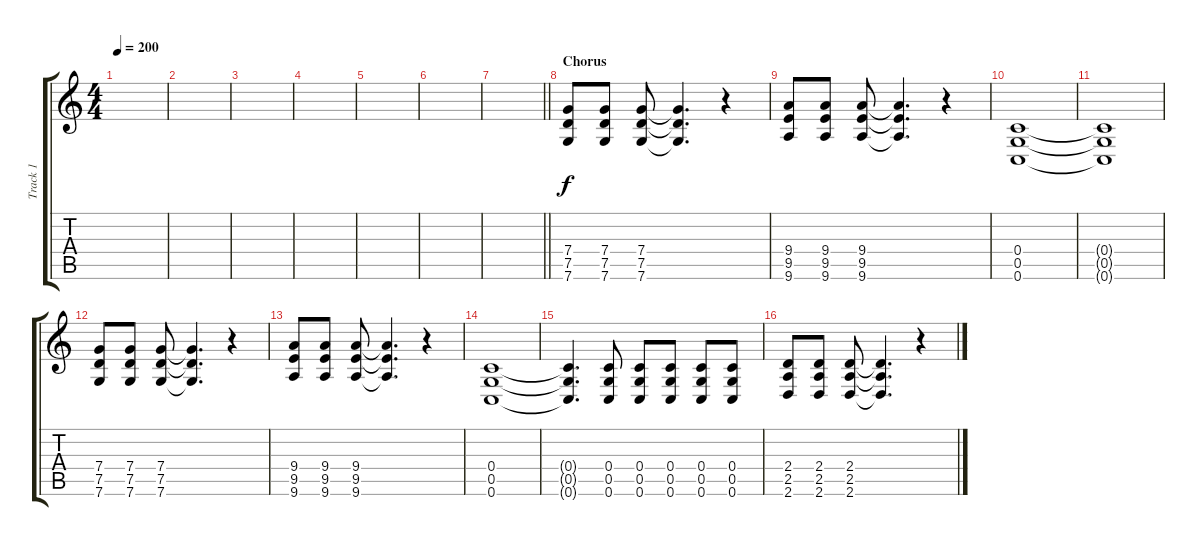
\track ("Track 1" "Track 1") {instrument distortionguitar}
\staff {score tabs}
\tuning (D4 A3 F3 C3 G2 C2) {hide}
\ts (4 4)
\tempo 200
\clef g2
\ks c
|
|
|
|
|
|
\barLineRight lightlight
|
\section ("" "Chorus")
(7.4 7.5 7.6).8 (7.4 7.5 7.6).8 (7.4 7.5 7.6).8 (7.4{t} 7.5{t} 7.6{t}).4{d} r.4 |
(9.4 9.5 9.6).8 (9.4 9.5 9.6).8 (9.4 9.5 9.6).8 (9.4{t} 9.5{t} 9.6{t}).4{d} r.4 |
(0.4 0.5 0.6).1 |
(0.4{t} 0.5{t} 0.6{t}).1 |
(7.4 7.5 7.6).8 (7.4 7.5 7.6).8 (7.4 7.5 7.6).8 (7.4{t} 7.5{t} 7.6{t}).4{d} r.4 |
(9.4 9.5 9.6).8 (9.4 9.5 9.6).8 (9.4 9.5 9.6).8 (9.4{t} 9.5{t} 9.6{t}).4{d} r.4 |
(0.4 0.5 0.6).1 |
(0.4{t} 0.5{t} 0.6{t}).4{d} (0.4 0.5 0.6).8 (0.4 0.5 0.6).8 (0.4 0.5 0.6).8 (0.4 0.5 0.6).8 (0.4 0.5 0.6).8 |
(2.4 2.5 2.6).8 (2.4 2.5 2.6).8 (2.4 2.5 2.6).8 (2.4{t} 2.5{t} 2.6{t}).4{d} r.4
